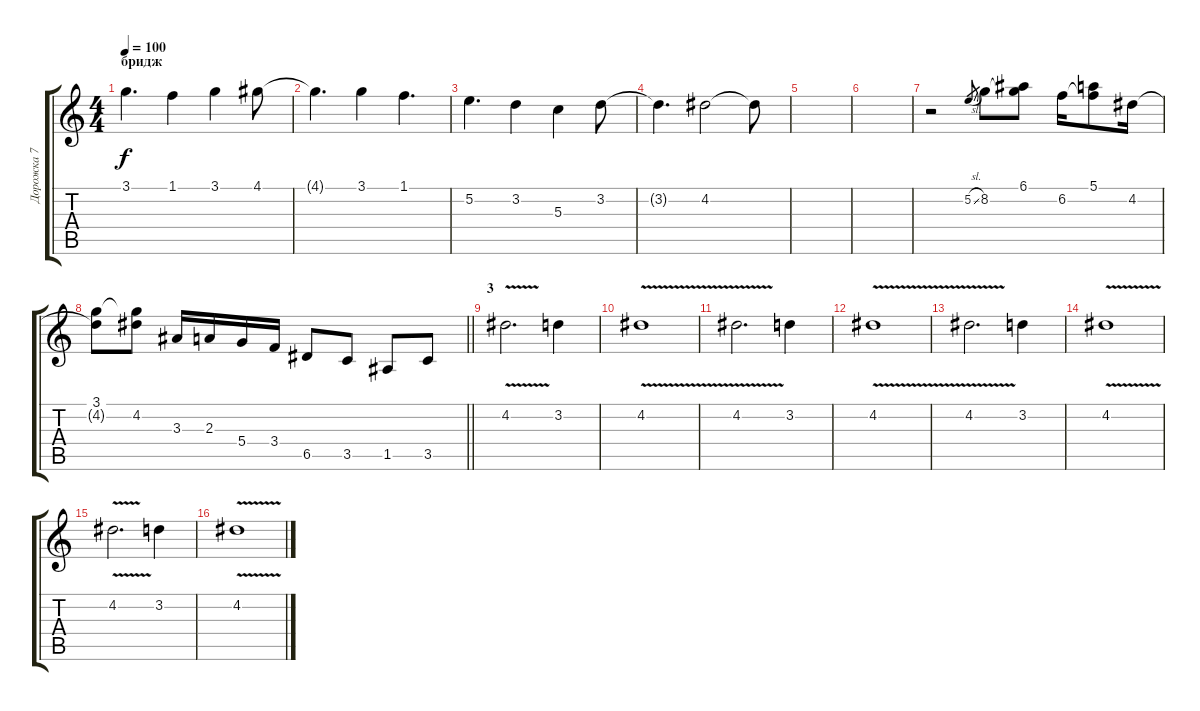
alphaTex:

\track ("Дорожка 7" "Дорожка 7") {instrument electricguitarclean}
\staff {score tabs}
\tuning (E4 B3 G3 D3 A2 E2) {hide}
\ts (4 4)
\section ("" "бридж")
\tempo 100
\clef g2
\ks c
3.1.4{d dy f} 1.1.4 3.1.4 4.1.8 |
4.1{t}.4{d} 3.1.4 1.1.4{d} |
5.2.4{d} 3.2.4 5.3.4 3.2.8 |
3.2{t}.4{d} 4.2.2 4.2{t}.8 |
|
|
r.2 5.2{sl}.8{gr} 8.2.8 (6.1 8.2{t}).8 6.2.16 (5.1 6.2{t}).8 4.2.16 |
\barLineRight lightlight
(3.1 4.2{t}).8 (3.1{t} 4.2).8 3.3.16 2.3.16 5.4.16 3.4.16 6.5.8 3.5.8 1.5.8 3.5.8 |
\section ("" "3")
4.2{v}.2{d} 3.2.4 |
4.2{v}.1 |
4.2{v}.2{d} 3.2.4 |
4.2{v}.1 |
4.2{v}.2{d} 3.2.4 |
4.2{v}.1 |
4.2{v}.2{d} 3.2.4 |
4.2{v}.1
